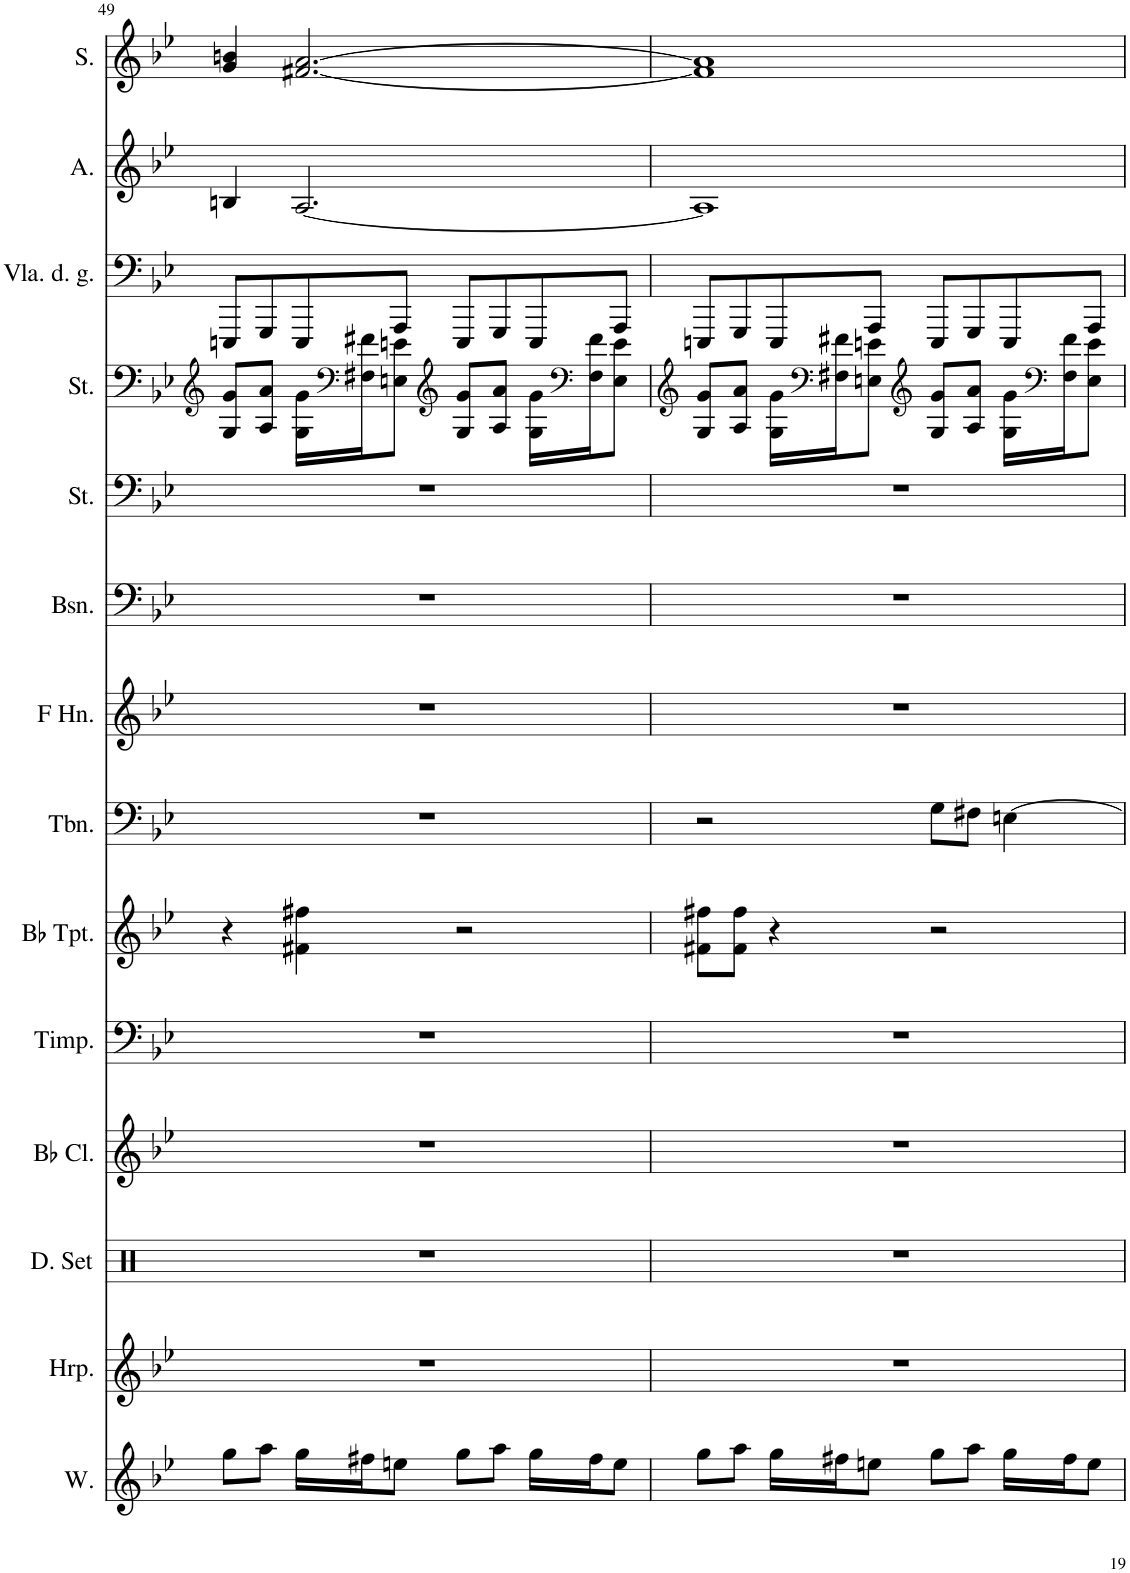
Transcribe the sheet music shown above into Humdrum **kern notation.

**kern	**kern	**kern	**kern	**kern	**kern	**kern	**kern	**kern	**kern	**kern	**kern	**kern	**kern
*part14	*part13	*part12	*part11	*part10	*part9	*part8	*part7	*part6	*part5	*part4	*part3	*part2	*part1
*staff14	*staff13	*staff12	*staff11	*staff10	*staff9	*staff8	*staff7	*staff6	*staff5	*staff4	*staff3	*staff2	*staff1
*I"Winds, Flute	*I"Harp, Harp	*I"Drumset, feedback appreciated	*I"Bb Clarinet, Clarinet	*I"Timpani, Timpani	*I"Bb Trumpet, The Midi Zone	*I"Trombone, Trombone	*I"Horn in F, Brv13@aol.com	*I"Bassoon, Brandon Vidal	*I"Strings, sequenced by	*I"Strings, EPISODE I	*I"Viola da gamba, The Phantom Menace	*I"Alto, Duel of the Fates	*I"Soprano, John William's
*I'W.	*I'Hrp.	*I'D. Set	*I'Bb Cl.	*I'Timp.	*I'Bb Tpt.	*I'Tbn.	*	*I'Bsn.	*I'St.	*I'St.	*I'Vla. d. g.	*I'A.	*I'S.
!!LO:PB:g=z
*clefG2	*clefG2	*clefX	*clefG2	*clefF4	*clefG2	*clefF4	*clefG2	*clefF4	*clefF4	*clefG2	*clefF4	*clefG2	*clefG2
*	*	*	*Trd1c2	*	*Trd1c2	*	*Trd4c7	*	*	*	*	*	*
*k[b-e-]	*k[b-e-]	*k[]	*k[b-e-]	*k[b-e-]	*k[b-e-]	*k[b-e-]	*k[b-e-]	*k[b-e-]	*k[b-e-]	*k[b-e-]	*k[b-e-]	*k[b-e-]	*k[b-e-]
*M4/4	*M4/4	*M4/4	*M4/4	*M4/4	*M4/4	*M4/4	*M4/4	*M4/4	*M4/4	*M4/4	*M4/4	*M4/4	*M4/4
=49	=49	=49	=49	=49	=49	=49	=49	=49	=49	=49	=49	=49	=49
8gg\L	1r	1r	1r	1r	4r	1r	1r	1r	1r	8G/ 8g/L	8EEEn/L	4Bn/	4g/ 4bn/
8aa\J	.	.	.	.	.	.	.	.	.	8A/ 8a/J	8GGG/	.	.
16gg\LL	.	.	.	.	4f#X\ 4ff#X\	.	.	.	.	16G\ 16g\LL	8EEE/	[2.A/	[2.f#X/ [2.a/
*	*	*	*	*	*	*	*	*	*	*clefF4	*	*	*
16ff#X\J	.	.	.	.	.	.	.	.	.	16F#X\ 16f#X\J	.	.	.
8een\J	.	.	.	.	.	.	.	.	.	8En\ 8en\J	8AAA/J	.	.
*	*	*	*	*	*	*	*	*	*	*clefG2	*	*	*
8gg\L	.	.	.	.	2r	.	.	.	.	8G/ 8g/L	8EEE/L	.	.
8aa\J	.	.	.	.	.	.	.	.	.	8A/ 8a/J	8GGG/	.	.
16gg\LL	.	.	.	.	.	.	.	.	.	16G\ 16g\LL	8EEE/	.	.
*	*	*	*	*	*	*	*	*	*	*clefF4	*	*	*
16ff#\J	.	.	.	.	.	.	.	.	.	16F#\ 16f#\J	.	.	.
8ee\J	.	.	.	.	.	.	.	.	.	8E\ 8e\J	8AAA/J	.	.
=50	=50	=50	=50	=50	=50	=50	=50	=50	=50	=50	=50	=50	=50
*	*	*	*	*	*	*	*	*	*	*clefG2	*	*	*
8gg\L	1r	1r	1r	1r	8f#X\ 8ff#X\L	2r	1r	1r	1r	8G/ 8g/L	8EEEn/L	1A]	1f#] 1a]
8aa\J	.	.	.	.	8f#\ 8ff#\J	.	.	.	.	8A/ 8a/J	8GGG/	.	.
16gg\LL	.	.	.	.	4r	.	.	.	.	16G\ 16g\LL	8EEE/	.	.
*	*	*	*	*	*	*	*	*	*	*clefF4	*	*	*
16ff#X\J	.	.	.	.	.	.	.	.	.	16F#X\ 16f#X\J	.	.	.
8een\J	.	.	.	.	.	.	.	.	.	8En\ 8en\J	8AAA/J	.	.
*	*	*	*	*	*	*	*	*	*	*clefG2	*	*	*
8gg\L	.	.	.	.	2r	8G\L	.	.	.	8G/ 8g/L	8EEE/L	.	.
8aa\J	.	.	.	.	.	8F#X\J	.	.	.	8A/ 8a/J	8GGG/	.	.
16gg\LL	.	.	.	.	.	[4En\	.	.	.	16G\ 16g\LL	8EEE/	.	.
*	*	*	*	*	*	*	*	*	*	*clefF4	*	*	*
16ff#\J	.	.	.	.	.	.	.	.	.	16F#\ 16f#\J	.	.	.
8ee\J	.	.	.	.	.	.	.	.	.	8E\ 8e\J	8AAA/J	.	.
=	=	=	=	=	=	=	=	=	=	=	=	=	=
*-	*-	*-	*-	*-	*-	*-	*-	*-	*-	*-	*-	*-	*-
